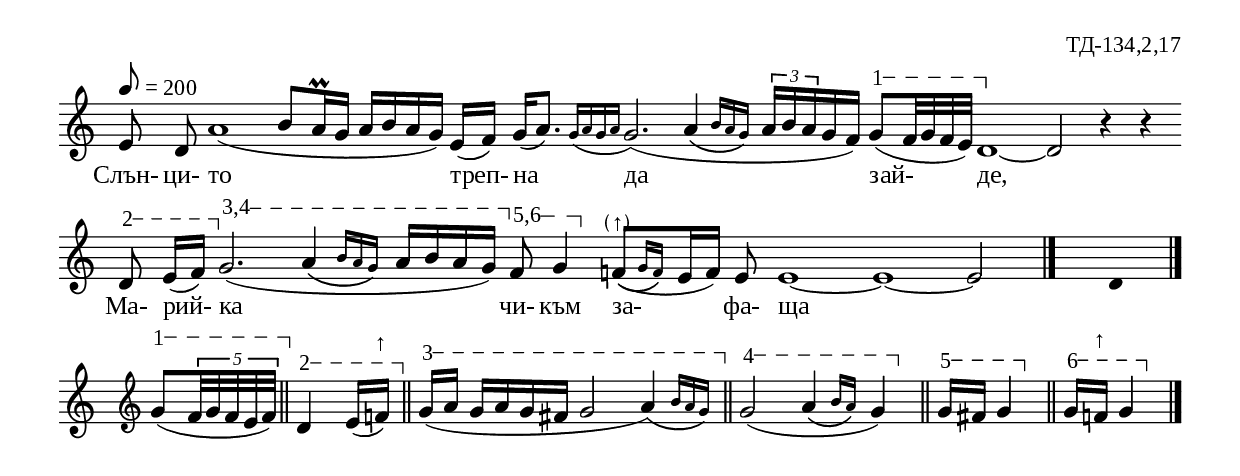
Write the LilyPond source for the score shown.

%{
TD_134_2_17
%}

\include "td-preamble.ly"

\score {
\relative c' {
\tempo 8 = 200
%\time 5/16
\cadenzaOn
e8 d\noBeam a'1( b8[ a16\prall g] a[ b a g]) e[( f]) g[( a8.]) 
\acciaccatura { g16[ a g a] } g2.( \afterGrace a4\( { b16[ a g]\) } 
\times 2/3 { a16[ b a } g f]) 
\varA
g8\startTextSpan[( f32 g f e\stopTextSpan]) 
d1~ d2 r4 r
\bar ""
\varB
d8\startTextSpan e16[( f\stopTextSpan]) 
\varCD
g2.\startTextSpan( \afterGrace a4\( { b16[ a g]\) } a[ b a g\stopTextSpan])
\varEF
f8\startTextSpan g4\stopTextSpan 
\parS
\afterGrace f!8-\parenthesize^↑[(\( { g16[ f]\) } e f]) e8 e1~ e~ e2
 \bar "|." 
s4 \fixB d \fixC 
 \bar "|." 
s16 \clef treble
\varA
g8\startTextSpan[( \times 2/5 { f32 g f e f\stopTextSpan]) } \bar "||"
\varB
d4\startTextSpan e16[( f!\stopTextSpan^↑]) \bar "||"
\varC
g16\startTextSpan([ a] g[ a g fis] g2 \afterGrace a4)\( {  b16[ a g\stopTextSpan]\) } \bar "||"
\varD
g2\startTextSpan( \afterGrace a4\( { b16[ a]\) } g4\stopTextSpan) \bar "||"
\varE
g16\startTextSpan[ fis!] g4\stopTextSpan \bar "||"
\varF
g16\startTextSpan[ f!^↑] g4\stopTextSpan
 \bar "|."  
}
\addlyrics { Слън- ци- то треп- на да зай- де, Ма- рий- ка чи- към за- фа- ща }
%
\layout {
     \context { 
	    \Staff \remove "Time_signature_engraver" } 
  indent = #0
  line-width = 190\mm
  ragged-right=##f
}
%
\midi { 
	\context {
		\Score
		tempoWholesPerMinute = #(ly:make-moment 200 8)
		}
	}
}
%
\header{
  opus = "ТД-134,2,17"
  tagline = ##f
}


